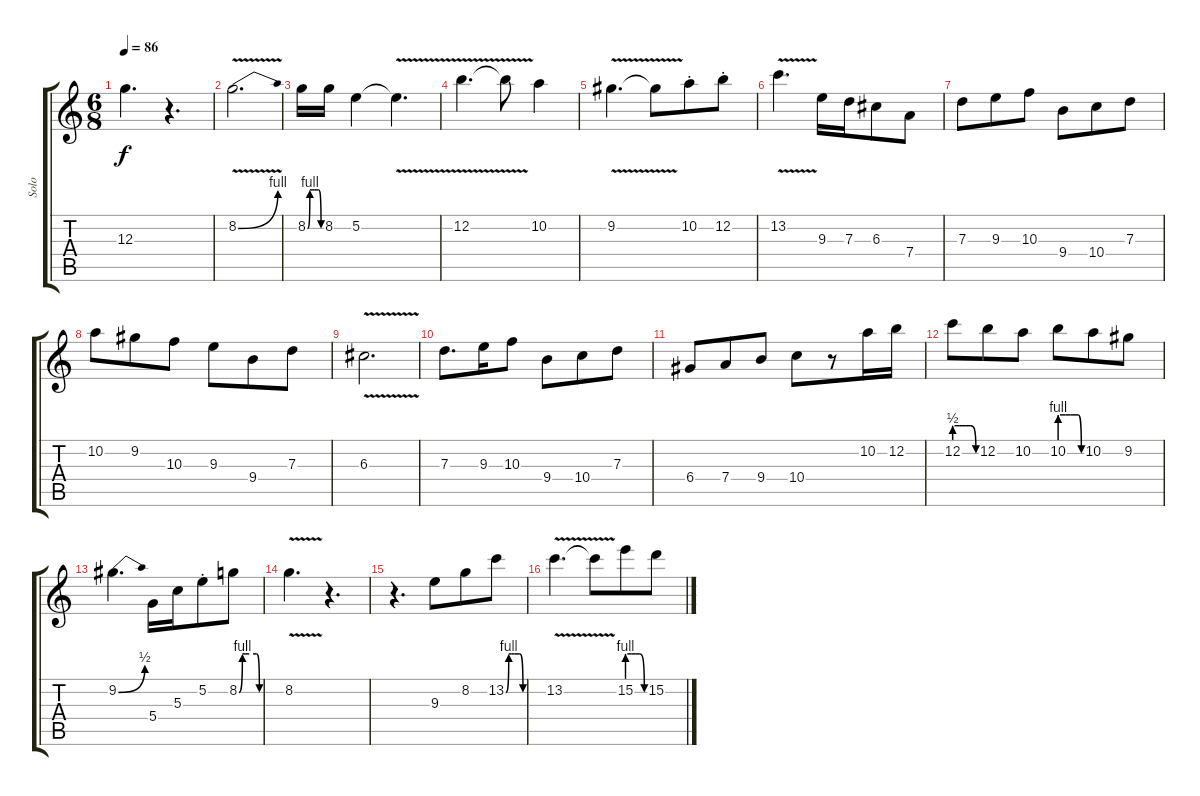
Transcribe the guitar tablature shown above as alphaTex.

\track ("Solo" "Solo") {instrument acousticguitarsteel}
\staff {score tabs}
\tuning (E4 B3 G3 D3 A2 E2) {hide}
\ts (6 8)
\tempo 86
\clef g2
\ks c
12.3.4{d dy f} r.4{d} |
8.2{be (bend 0 0 60 4) v}.2{d} |
8.2{be (custom 0 0 10 4 20 4 30 4 49 4 60 0)}.16 8.2.16 5.2.4 5.2{v t}.4{d} |
12.2{v}.4{d} 12.2{t}.8 10.2.4 |
9.2{v}.4{d} 9.2{t}.8 10.2{st}.8 12.2{st}.8 |
13.2{v}.4{d} 9.3.16 7.3.16 6.3.8 7.4.8 |
7.3.8 9.3.8 10.3.8 9.4.8 10.4.8 7.3.8 |
10.2.8 9.2.8 10.3.8 9.3.8 9.4.8 7.3.8 |
6.3{v}.2{d} |
7.3.8{d} 9.3.16 10.3.8 9.4.8 10.4.8 7.3.8 |
6.4.8 7.4.8 9.4.8 10.4.8 r.8 10.2.16 12.2.16 |
12.2{be (custom 0 2 15 2 30 2 46 2 60 0)}.8 12.2.8 10.2.8 10.2{be (custom 0 4 15 4 30 4 45 4 51 4 60 0)}.8 10.2.8 9.2.8 |
9.2{be (bend 0 0 60 2)}.4{d} 5.4.16 5.3.16 5.2{st}.8 8.2{be (custom 0 0 10 4 20 4 30 4 52 4 60 0)}.8 |
8.2{v}.4{d} r.4{d} |
r.4{d} 9.3.8 8.2.8 13.2{be (custom 0 0 10 4 20 4 30 4 49 4 60 0)}.8 |
13.2{v}.4{d} 13.2{t}.8 15.2{be (custom 0 4 15 4 30 4 44 4 60 0)}.8 15.2.8
